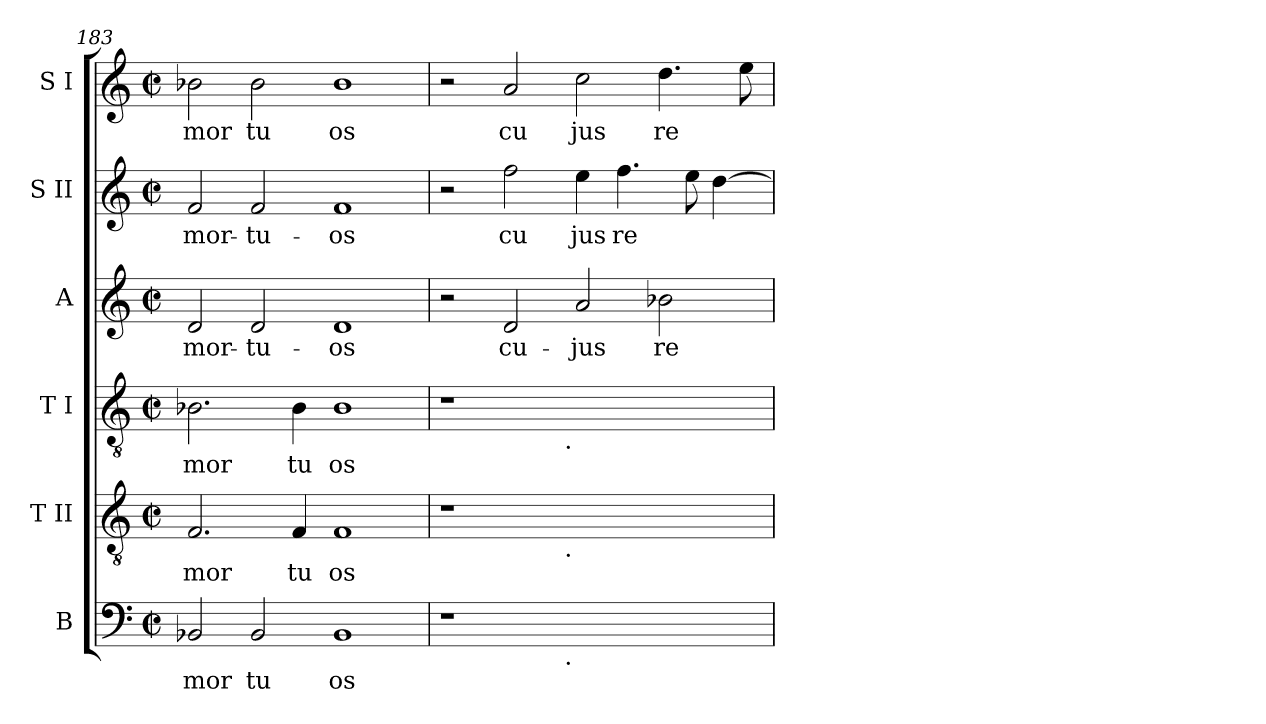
**kern	**text	**kern	**text	**kern	**text	**kern	**text	**kern	**text	**kern	**text
*part6	*part6	*part5	*part5	*part4	*part4	*part3	*part3	*part2	*part2	*part1	*part1
*staff6	*staff6	*staff5	*staff5	*staff4	*staff4	*staff3	*staff3	*staff2	*staff2	*staff1	*staff1
*I"B	*	*I"T II	*	*I"T I	*	*I"A	*	*I"S II	*	*I"S I	*
*I'B	*	*I'T II	*	*I'T I	*	*I'A	*	*I'S II	*	*I'S I	*
*clefF4	*	*clefGv2	*	*clefGv2	*	*clefG2	*	*clefG2	*	*clefG2	*
*k[]	*	*k[]	*	*k[]	*	*k[]	*	*k[]	*	*k[]	*
*C:	*	*C:	*	*C:	*	*C:	*	*C:	*	*C:	*
*M2/2	*	*M2/2	*	*M2/2	*	*M2/2	*	*M2/2	*	*M2/2	*
*met(c|)	*	*met(c|)	*	*met(c|)	*	*met(c|)	*	*met(c|)	*	*met(c|)	*
=183	=183	=183	=183	=183	=183	=183	=183	=183	=183	=183	=183
!	!LO:LY:b:cj	!	!LO:LY:b:cj	!	!LO:LY:b:cj	!	!LO:LY:b:cj	!	!LO:LY:b:cj	!	!LO:LY:b:cj
2BB-X/	mor	2.F/	mor	2.B-X\	mor	2d/	mor-	2f/	mor-	2b-X\	mor
!	!LO:LY:b:cj	!	!	!	!	!	!LO:LY:b:cj	!	!LO:LY:b:cj	!	!LO:LY:b:cj
2BB-/	tu	.	.	.	.	2d/	-tu-	2f/	-tu-	2b-\	tu
!	!	!	!LO:LY:b:cj	!	!LO:LY:b:cj	!	!	!	!	!	!
.	.	4F/	tu	4B-\	tu	.	.	.	.	.	.
!	!LO:LY:b:cj	!	!LO:LY:b:cj	!	!LO:LY:b:cj	!	!LO:LY:b:cj	!	!LO:LY:b:cj	!	!LO:LY:b:cj
1BB-	os	1F	os	1B-	os	1d	-os	1f	-os	1b-	os
!!LO:LB:g=z
=184	=184	=184	=184	=184	=184	=184	=184	=184	=184	=184	=184
*^	*	*^	*	*^	*	*	*	*	*	*	*
1r	2ryy	.	1r	2ryy	.	1r	2ryy	.	2r	.	2r	.	2r	.
!	!	!	!	!	!	!	!	!	!	!LO:LY:b:cj	!	!LO:LY:b:cj	!	!LO:LY:b:cj
.	4...ryy	.	.	4...ryy	.	.	4...ryy	.	2d/	cu-	2ff\	cu	2a/	cu
!	!	!	!	!	!	!	!LO:TX:b:t=.	!	!	!	!	!	!	!
!	!	!	!	!LO:TX:b:t=.	!	!	!	!	!	!	!	!	!	!
!	!LO:TX:b:t=.	!	!	!	!	!	!	!	!	!	!	!	!	!
.	1ryy	.	.	1ryy	.	.	1ryy	.	.	.	.	.	.	.
!	!	!	!	!	!	!	!	!	!	!LO:LY:b:cj	!	!LO:LY:b:cj	!	!LO:LY:b:cj
1ryy	.	.	1ryy	.	.	1ryy	.	.	2a/	-jus	4ee\	jus	2cc\	jus
!	!	!	!	!	!	!	!	!	!	!	!	!LO:LY:b:cj	!	!
.	.	.	.	.	.	.	.	.	.	.	4.ff\	re	.	.
!	!	!	!	!	!	!	!	!	!	!LO:LY:b:cj	!	!	!	!LO:LY:b:cj
.	.	.	.	.	.	.	.	.	2b-X\	re-	.	.	4.dd\	re
!	!	!	!	!	!	!	!	!	!	!	!	!LO:LY:b:cj	!	!
.	.	.	.	.	.	.	.	.	.	.	8ee\	.	.	.
!	!	!	!	!	!	!	!	!	!	!	!	!LO:LY:b:cj	!	!
.	.	.	.	.	.	.	.	.	.	.	[>4dd\	.	.	.
!	!	!	!	!	!	!	!	!	!	!	!	!	!	!LO:LY:b:cj
.	.	.	.	.	.	.	.	.	.	.	.	.	8ee\	.
.	32ryy	.	.	32ryy	.	.	32ryy	.	.	.	.	.	.	.
*v	*v	*	*	*	*	*v	*v	*	*	*	*	*	*	*
*	*	*v	*v	*	*	*	*	*	*	*	*	*
=	=	=	=	=	=	=	=	=	=	=	=
*-	*-	*-	*-	*-	*-	*-	*-	*-	*-	*-	*-
